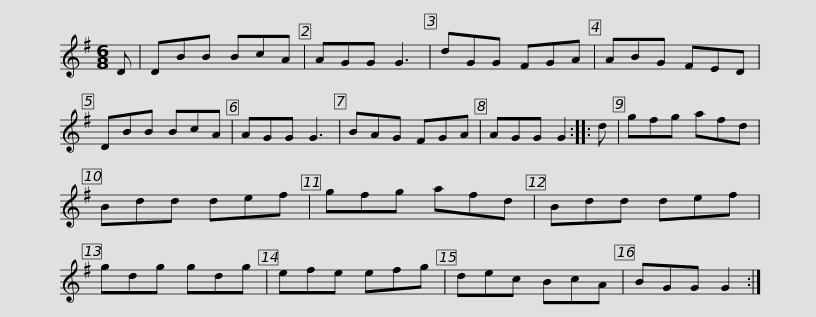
X:1
L:1/8
M:6/8
I:linebreak $
K:G
V:1 treble
V:1
 D | DBB BcA | AGG G3 | dGG FGA | ABG FED | %5
 DBB BcA | AGG G3 | BAG FGA |$ AGG G2 :: d | %10
 gfg afd | Bdd def | gfg afd | Bdd def | gdg gdg | %15
 efe efg |$ dec BcA | BGG G2 :| %18
